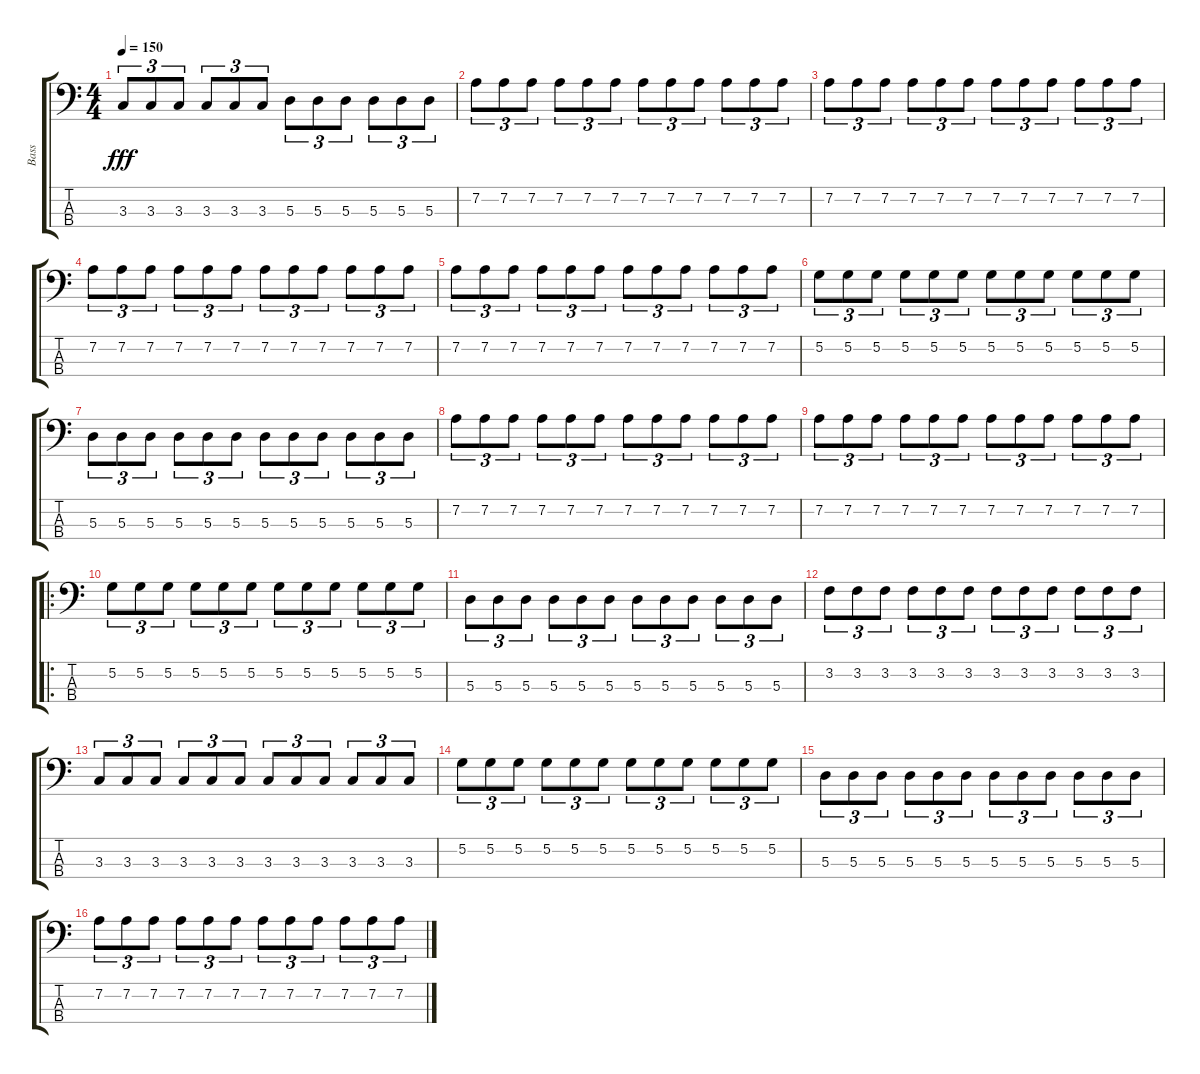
\track ("Bass" "Bass") {instrument electricbassfinger}
\staff {score tabs}
\tuning (G2 D2 A1 E1) {hide}
\ts (4 4)
\tempo 150
\clef f4
\ks c
3.3.8{tu (3 2) dy fff} 3.3.8{tu (3 2)} 3.3.8{tu (3 2)} 3.3.8{tu (3 2)} 3.3.8{tu (3 2)} 3.3.8{tu (3 2)} 5.3.8{tu (3 2)} 5.3.8{tu (3 2)} 5.3.8{tu (3 2)} 5.3.8{tu (3 2)} 5.3.8{tu (3 2)} 5.3.8{tu (3 2)} |
7.2.8{tu (3 2)} 7.2.8{tu (3 2)} 7.2.8{tu (3 2)} 7.2.8{tu (3 2)} 7.2.8{tu (3 2)} 7.2.8{tu (3 2)} 7.2.8{tu (3 2)} 7.2.8{tu (3 2)} 7.2.8{tu (3 2)} 7.2.8{tu (3 2)} 7.2.8{tu (3 2)} 7.2.8{tu (3 2)} |
7.2.8{tu (3 2)} 7.2.8{tu (3 2)} 7.2.8{tu (3 2)} 7.2.8{tu (3 2)} 7.2.8{tu (3 2)} 7.2.8{tu (3 2)} 7.2.8{tu (3 2)} 7.2.8{tu (3 2)} 7.2.8{tu (3 2)} 7.2.8{tu (3 2)} 7.2.8{tu (3 2)} 7.2.8{tu (3 2)} |
7.2.8{tu (3 2)} 7.2.8{tu (3 2)} 7.2.8{tu (3 2)} 7.2.8{tu (3 2)} 7.2.8{tu (3 2)} 7.2.8{tu (3 2)} 7.2.8{tu (3 2)} 7.2.8{tu (3 2)} 7.2.8{tu (3 2)} 7.2.8{tu (3 2)} 7.2.8{tu (3 2)} 7.2.8{tu (3 2)} |
7.2.8{tu (3 2)} 7.2.8{tu (3 2)} 7.2.8{tu (3 2)} 7.2.8{tu (3 2)} 7.2.8{tu (3 2)} 7.2.8{tu (3 2)} 7.2.8{tu (3 2)} 7.2.8{tu (3 2)} 7.2.8{tu (3 2)} 7.2.8{tu (3 2)} 7.2.8{tu (3 2)} 7.2.8{tu (3 2)} |
5.2.8{tu (3 2)} 5.2.8{tu (3 2)} 5.2.8{tu (3 2)} 5.2.8{tu (3 2)} 5.2.8{tu (3 2)} 5.2.8{tu (3 2)} 5.2.8{tu (3 2)} 5.2.8{tu (3 2)} 5.2.8{tu (3 2)} 5.2.8{tu (3 2)} 5.2.8{tu (3 2)} 5.2.8{tu (3 2)} |
5.3.8{tu (3 2)} 5.3.8{tu (3 2)} 5.3.8{tu (3 2)} 5.3.8{tu (3 2)} 5.3.8{tu (3 2)} 5.3.8{tu (3 2)} 5.3.8{tu (3 2)} 5.3.8{tu (3 2)} 5.3.8{tu (3 2)} 5.3.8{tu (3 2)} 5.3.8{tu (3 2)} 5.3.8{tu (3 2)} |
7.2.8{tu (3 2)} 7.2.8{tu (3 2)} 7.2.8{tu (3 2)} 7.2.8{tu (3 2)} 7.2.8{tu (3 2)} 7.2.8{tu (3 2)} 7.2.8{tu (3 2)} 7.2.8{tu (3 2)} 7.2.8{tu (3 2)} 7.2.8{tu (3 2)} 7.2.8{tu (3 2)} 7.2.8{tu (3 2)} |
7.2.8{tu (3 2)} 7.2.8{tu (3 2)} 7.2.8{tu (3 2)} 7.2.8{tu (3 2)} 7.2.8{tu (3 2)} 7.2.8{tu (3 2)} 7.2.8{tu (3 2)} 7.2.8{tu (3 2)} 7.2.8{tu (3 2)} 7.2.8{tu (3 2)} 7.2.8{tu (3 2)} 7.2.8{tu (3 2)} |
\ro
5.2.8{tu (3 2)} 5.2.8{tu (3 2)} 5.2.8{tu (3 2)} 5.2.8{tu (3 2)} 5.2.8{tu (3 2)} 5.2.8{tu (3 2)} 5.2.8{tu (3 2)} 5.2.8{tu (3 2)} 5.2.8{tu (3 2)} 5.2.8{tu (3 2)} 5.2.8{tu (3 2)} 5.2.8{tu (3 2)} |
5.3.8{tu (3 2)} 5.3.8{tu (3 2)} 5.3.8{tu (3 2)} 5.3.8{tu (3 2)} 5.3.8{tu (3 2)} 5.3.8{tu (3 2)} 5.3.8{tu (3 2)} 5.3.8{tu (3 2)} 5.3.8{tu (3 2)} 5.3.8{tu (3 2)} 5.3.8{tu (3 2)} 5.3.8{tu (3 2)} |
3.2.8{tu (3 2)} 3.2.8{tu (3 2)} 3.2.8{tu (3 2)} 3.2.8{tu (3 2)} 3.2.8{tu (3 2)} 3.2.8{tu (3 2)} 3.2.8{tu (3 2)} 3.2.8{tu (3 2)} 3.2.8{tu (3 2)} 3.2.8{tu (3 2)} 3.2.8{tu (3 2)} 3.2.8{tu (3 2)} |
3.3.8{tu (3 2)} 3.3.8{tu (3 2)} 3.3.8{tu (3 2)} 3.3.8{tu (3 2)} 3.3.8{tu (3 2)} 3.3.8{tu (3 2)} 3.3.8{tu (3 2)} 3.3.8{tu (3 2)} 3.3.8{tu (3 2)} 3.3.8{tu (3 2)} 3.3.8{tu (3 2)} 3.3.8{tu (3 2)} |
5.2.8{tu (3 2)} 5.2.8{tu (3 2)} 5.2.8{tu (3 2)} 5.2.8{tu (3 2)} 5.2.8{tu (3 2)} 5.2.8{tu (3 2)} 5.2.8{tu (3 2)} 5.2.8{tu (3 2)} 5.2.8{tu (3 2)} 5.2.8{tu (3 2)} 5.2.8{tu (3 2)} 5.2.8{tu (3 2)} |
5.3.8{tu (3 2)} 5.3.8{tu (3 2)} 5.3.8{tu (3 2)} 5.3.8{tu (3 2)} 5.3.8{tu (3 2)} 5.3.8{tu (3 2)} 5.3.8{tu (3 2)} 5.3.8{tu (3 2)} 5.3.8{tu (3 2)} 5.3.8{tu (3 2)} 5.3.8{tu (3 2)} 5.3.8{tu (3 2)} |
7.2.8{tu (3 2)} 7.2.8{tu (3 2)} 7.2.8{tu (3 2)} 7.2.8{tu (3 2)} 7.2.8{tu (3 2)} 7.2.8{tu (3 2)} 7.2.8{tu (3 2)} 7.2.8{tu (3 2)} 7.2.8{tu (3 2)} 7.2.8{tu (3 2)} 7.2.8{tu (3 2)} 7.2.8{tu (3 2)}
